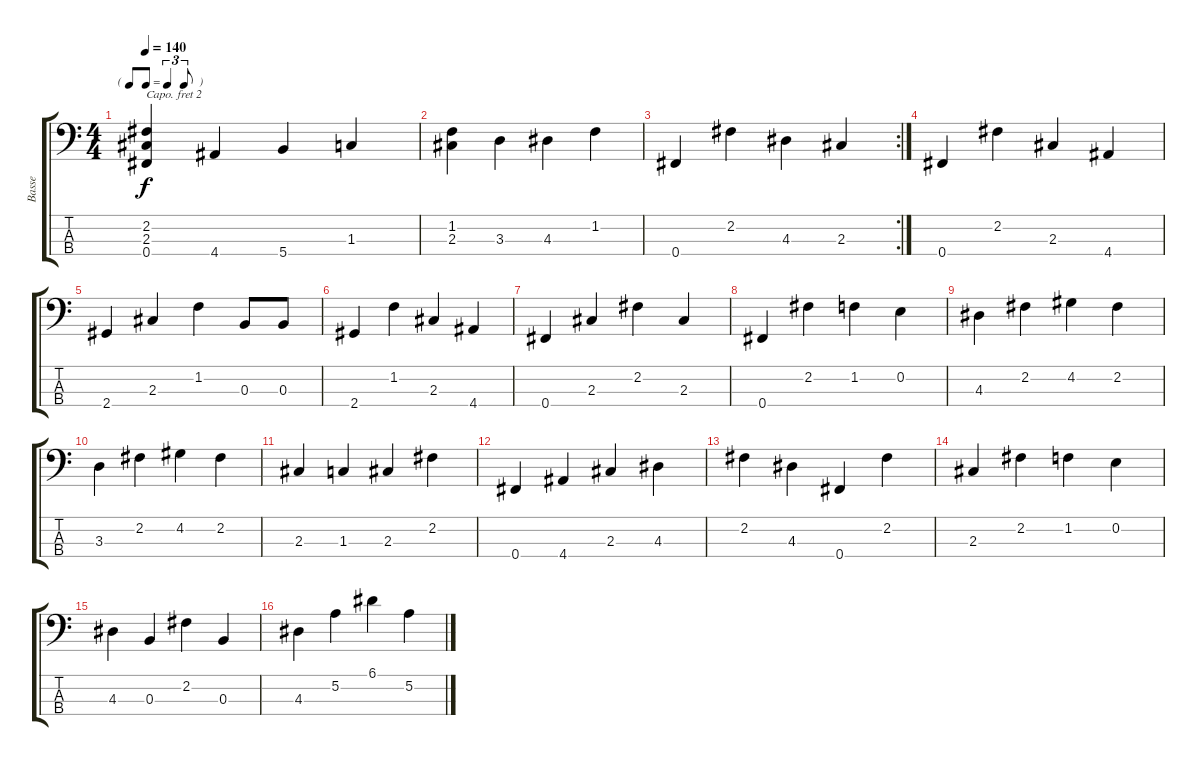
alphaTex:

\track ("Basse" "Basse") {instrument slapbass1}
\staff {score tabs}
\capo 2
\tuning (G2 D2 A1 E1) {hide}
\ts (4 4)
\tf triplet8th
\tempo 140
\clef f4
\ks c
(2.2 2.3 0.4).4{dy f} 4.4.4 5.4.4 1.3.4 |
(1.2 2.3).4 3.3.4 4.3.4 1.2.4 |
\rc 2
0.4.4 2.2.4 4.3.4 2.3.4 |
0.4.4 2.2.4 2.3.4 4.4.4 |
2.4.4 2.3.4 1.2.4 0.3.8 0.3.8 |
2.4.4 1.2.4 2.3.4 4.4.4 |
0.4.4 2.3.4 2.2.4 2.3.4 |
0.4.4 2.2.4 1.2.4 0.2.4 |
4.3.4 2.2.4 4.2.4 2.2.4 |
3.3.4 2.2.4 4.2.4 2.2.4 |
2.3.4 1.3.4 2.3.4 2.2.4 |
0.4.4 4.4.4 2.3.4 4.3.4 |
2.2.4 4.3.4 0.4.4 2.2.4 |
2.3.4 2.2.4 1.2.4 0.2.4 |
4.3.4 0.3.4 2.2.4 0.3.4 |
4.3.4 5.2.4 6.1.4 5.2.4
